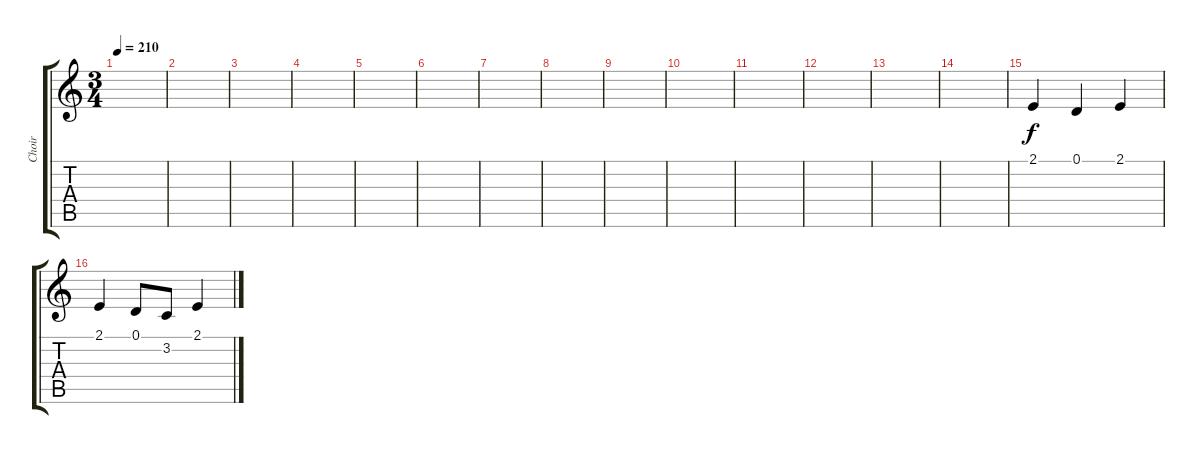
\track ("Choir" "Choir") {instrument choiraahs}
\staff {score tabs}
\tuning (D4 A3 F3 C3 G2 D2) {hide}
\ts (3 4)
\tempo 210
\clef g2
\ks c
|
|
|
|
|
|
|
|
|
|
|
|
|
|
2.1.4 0.1.4 2.1.4 |
2.1.4 0.1.8 3.2.8 2.1.4
